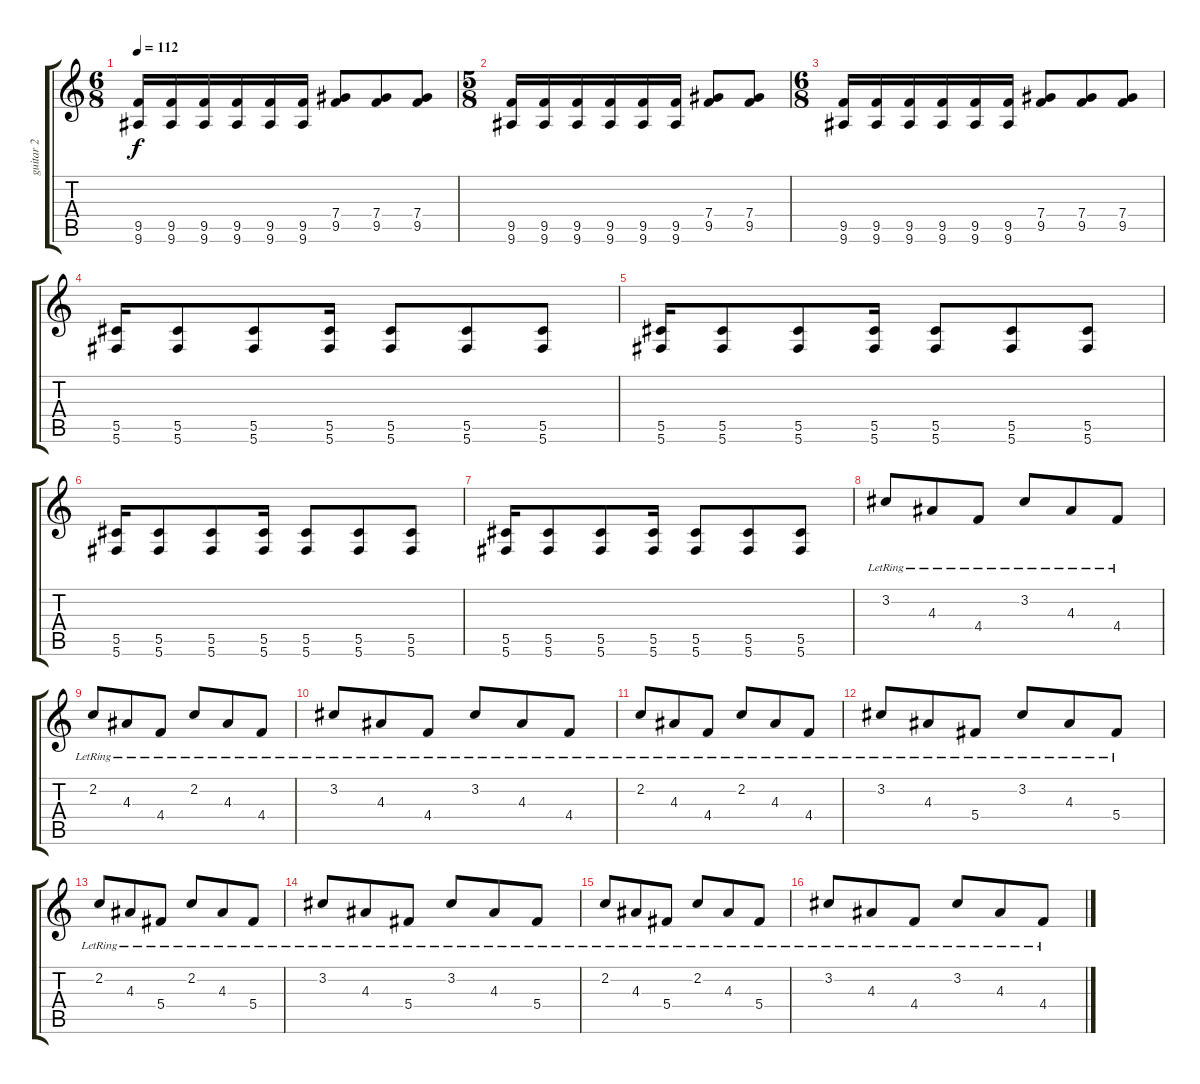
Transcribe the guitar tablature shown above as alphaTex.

\track ("guitar 2" "guitar 2") {instrument overdrivenguitar}
\staff {score tabs}
\tuning (Eb4 Bb3 Gb3 Db3 Ab2 Db2) {hide}
\ts (6 8)
\tempo 112
\clef g2
\ks c
(9.5 9.6).16{dy f} (9.5 9.6).16 (9.5 9.6).16 (9.5 9.6).16 (9.5 9.6).16 (9.5 9.6).16 (7.4 9.5).8 (7.4 9.5).8 (7.4 9.5).8 |
\ts (5 8)
(9.5 9.6).16{instrument overdrivenguitar} (9.5 9.6).16 (9.5 9.6).16 (9.5 9.6).16 (9.5 9.6).16 (9.5 9.6).16 (7.4 9.5).8 (7.4 9.5).8 |
\ts (6 8)
(9.5 9.6).16 (9.5 9.6).16 (9.5 9.6).16 (9.5 9.6).16 (9.5 9.6).16 (9.5 9.6).16 (7.4 9.5).8 (7.4 9.5).8 (7.4 9.5).8 |
(5.5 5.6).16 (5.5 5.6).8 (5.5 5.6).8 (5.5 5.6).16 (5.5 5.6).8 (5.5 5.6).8 (5.5 5.6).8 |
(5.5 5.6).16 (5.5 5.6).8 (5.5 5.6).8 (5.5 5.6).16 (5.5 5.6).8 (5.5 5.6).8 (5.5 5.6).8 |
(5.5 5.6).16 (5.5 5.6).8 (5.5 5.6).8 (5.5 5.6).16 (5.5 5.6).8 (5.5 5.6).8 (5.5 5.6).8 |
(5.5 5.6).16 (5.5 5.6).8 (5.5 5.6).8 (5.5 5.6).16 (5.5 5.6).8 (5.5 5.6).8 (5.5 5.6).8 |
3.2{lr}.8{instrument electricguitarclean} 4.3{lr}.8 4.4{lr}.8 3.2{lr}.8 4.3{lr}.8 4.4{lr}.8 |
2.2{lr}.8 4.3{lr}.8 4.4{lr}.8 2.2{lr}.8 4.3{lr}.8 4.4{lr}.8 |
3.2{lr}.8 4.3{lr}.8 4.4{lr}.8 3.2{lr}.8 4.3{lr}.8 4.4{lr}.8 |
2.2{lr}.8 4.3{lr}.8 4.4{lr}.8 2.2{lr}.8 4.3{lr}.8 4.4{lr}.8 |
3.2{lr}.8 4.3{lr}.8 5.4{lr}.8 3.2{lr}.8 4.3{lr}.8 5.4{lr}.8 |
2.2{lr}.8 4.3{lr}.8 5.4{lr}.8 2.2{lr}.8 4.3{lr}.8 5.4{lr}.8 |
3.2{lr}.8 4.3{lr}.8 5.4{lr}.8 3.2{lr}.8 4.3{lr}.8 5.4{lr}.8 |
2.2{lr}.8 4.3{lr}.8 5.4{lr}.8 2.2{lr}.8 4.3{lr}.8 5.4{lr}.8 |
3.2{lr}.8{instrument electricguitarclean} 4.3{lr}.8 4.4{lr}.8 3.2{lr}.8 4.3{lr}.8 4.4{lr}.8
